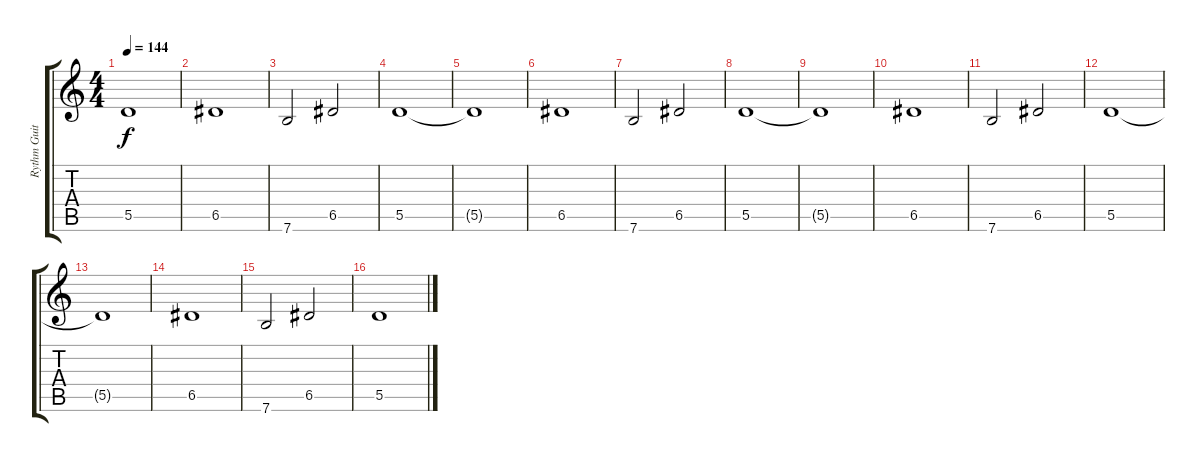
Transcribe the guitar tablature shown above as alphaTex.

\track ("Rythm Guitar (Left)" "Rythm Guit") {instrument distortionguitar}
\staff {score tabs}
\tuning (E4 B3 G3 D3 A2 E2) {hide}
\ts (4 4)
\tempo 144
\clef g2
\ks c
5.5{t}.1{dy f} |
6.5.1 |
7.6.2 6.5.2 |
5.5.1 |
5.5{t}.1 |
6.5.1 |
7.6.2 6.5.2 |
5.5.1 |
5.5{t}.1 |
6.5.1 |
7.6.2 6.5.2 |
5.5.1 |
5.5{t}.1 |
6.5.1 |
7.6.2 6.5.2 |
5.5.1
